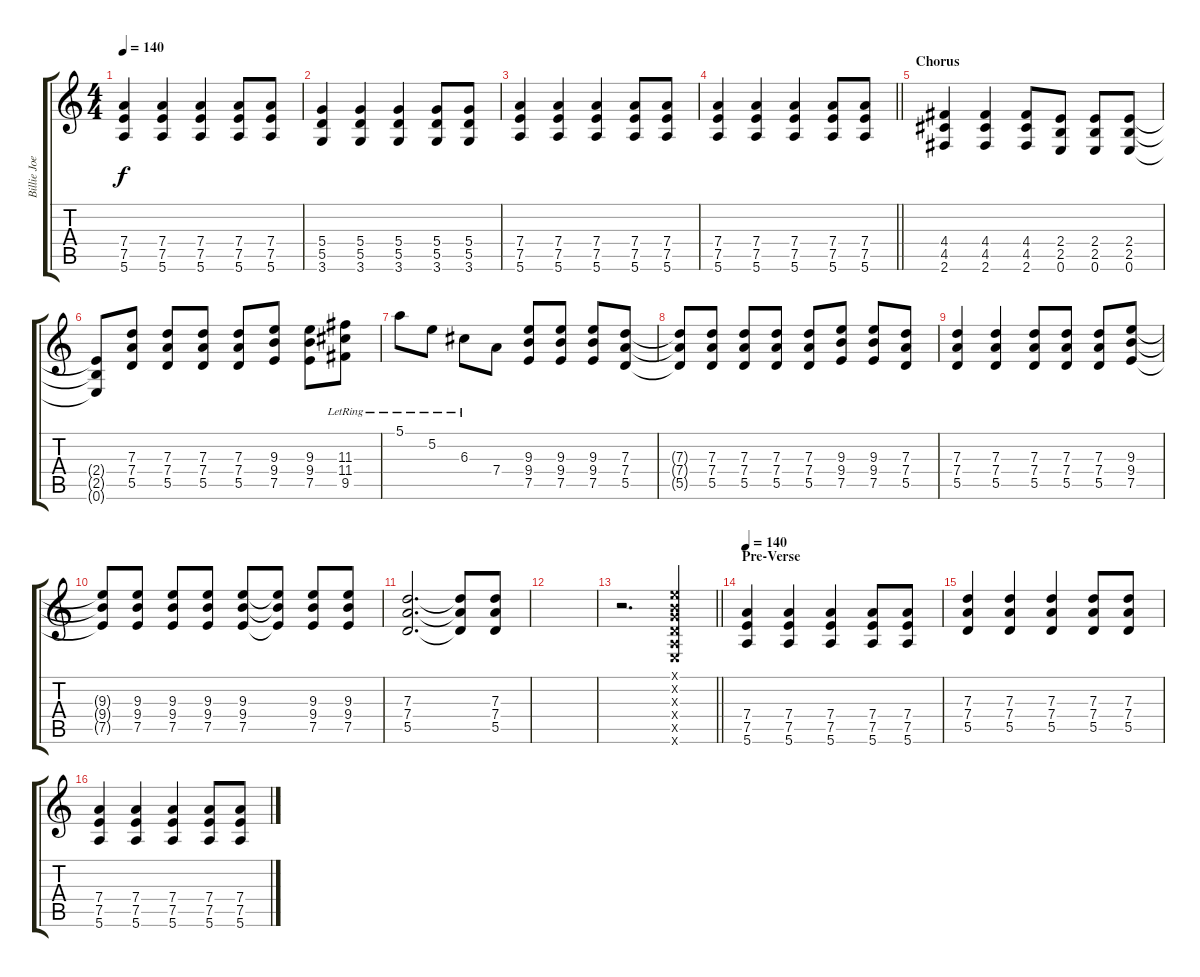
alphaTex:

\track ("Billie Joe Armstrong (Guitar Double)" "Billie Joe") {instrument distortionguitar}
\staff {score tabs}
\tuning (E4 B3 G3 D3 A2 E2) {hide}
\ts (4 4)
\tempo 140
\clef g2
\ks c
(7.4 7.5 5.6).4{dy f} (7.4 7.5 5.6).4 (7.4 7.5 5.6).4 (7.4 7.5 5.6).8 (7.4 7.5 5.6).8 |
(5.4 5.5 3.6).4 (5.4 5.5 3.6).4 (5.4 5.5 3.6).4 (5.4 5.5 3.6).8 (5.4 5.5 3.6).8 |
(7.4 7.5 5.6).4 (7.4 7.5 5.6).4 (7.4 7.5 5.6).4 (7.4 7.5 5.6).8 (7.4 7.5 5.6).8 |
\barLineRight lightlight
(7.4 7.5 5.6).4 (7.4 7.5 5.6).4 (7.4 7.5 5.6).4 (7.4 7.5 5.6).8 (7.4 7.5 5.6).8 |
\section ("" "Chorus")
(4.4 4.5 2.6).4 (4.4 4.5 2.6).4 (4.4 4.5 2.6).8 (2.4 2.5 0.6).8 (2.4 2.5 0.6).8 (2.4 2.5 0.6).8 |
(2.4{t} 2.5{t} 0.6{t}).8 (7.3 7.4 5.5).8 (7.3 7.4 5.5).8 (7.3 7.4 5.5).8 (7.3 7.4 5.5).8 (9.3 9.4 7.5).8 (9.3 9.4 7.5).8 (11.3{lr} 11.4{lr} 9.5{lr}).8 |
5.1{lr}.8 5.2{lr}.8 6.3{lr}.8 7.4.8 (9.3 9.4 7.5).8 (9.3 9.4 7.5).8 (9.3 9.4 7.5).8 (7.3 7.4 5.5).8 |
(7.3{t} 7.4{t} 5.5{t}).8 (7.3 7.4 5.5).8 (7.3 7.4 5.5).8 (7.3 7.4 5.5).8 (7.3 7.4 5.5).8 (9.3 9.4 7.5).8 (9.3 9.4 7.5).8 (7.3 7.4 5.5).8 |
(7.3 7.4 5.5).4 (7.3 7.4 5.5).4 (7.3 7.4 5.5).8 (7.3 7.4 5.5).8 (7.3 7.4 5.5).8 (9.3 9.4 7.5).8 |
(9.3{t} 9.4{t} 7.5{t}).8 (9.3 9.4 7.5).8 (9.3 9.4 7.5).8 (9.3 9.4 7.5).8 (9.3 9.4 7.5).8 (9.3{t} 9.4{t} 7.5{t}).8 (9.3 9.4 7.5).8 (9.3 9.4 7.5).8 |
(7.3 7.4 5.5).2{d} (7.3{t} 7.4{t} 5.5{t}).8 (7.3 7.4 5.5).8 |
|
\barLineRight lightlight
r.2{d} (0.1{x} 0.2{x} 0.3{x} 0.4{x} 0.5{x} 0.6{x}).4 |
\section ("" "Pre-Verse")
\tempo 140
(7.4 7.5 5.6).4 (7.4 7.5 5.6).4 (7.4 7.5 5.6).4 (7.4 7.5 5.6).8 (7.4 7.5 5.6).8 |
(7.3 7.4 5.5).4 (7.3 7.4 5.5).4 (7.3 7.4 5.5).4 (7.3 7.4 5.5).8 (7.3 7.4 5.5).8 |
(7.4 7.5 5.6).4 (7.4 7.5 5.6).4 (7.4 7.5 5.6).4 (7.4 7.5 5.6).8 (7.4 7.5 5.6).8
